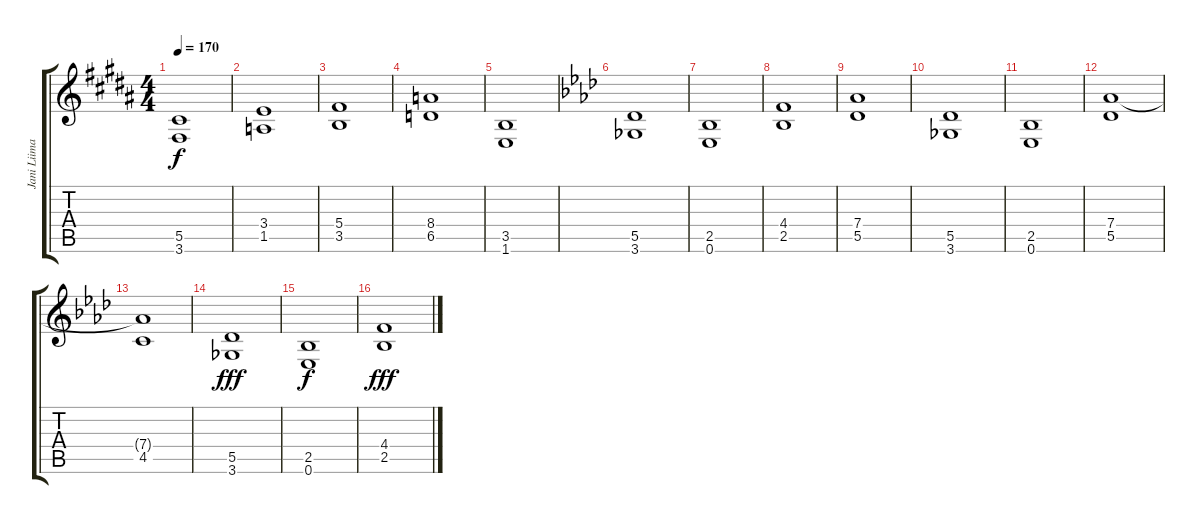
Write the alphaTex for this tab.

\track ("Jani Liimatainen (Rhythm Guitar)" "Jani Liima") {instrument overdrivenguitar}
\staff {score tabs}
\tuning (Eb4 Bb3 Gb3 Db3 Ab2 Eb2) {hide}
\ts (4 4)
\tempo 170
\clef g2
\ks b
(5.5 3.6).1{dy f} |
(3.4 1.5).1 |
(5.4 3.5).1 |
(8.4 6.5).1 |
(3.5 1.6).1 |
\ks ab
(5.5 3.6).1 |
(2.5 0.6).1 |
(4.4 2.5).1 |
(7.4 5.5).1 |
(5.5 3.6).1 |
(2.5 0.6).1 |
(7.4 5.5).1 |
(7.4{t} 4.5).1 |
(5.5 3.6).1{dy fff} |
(2.5 0.6).1{dy f} |
(4.4 2.5).1{dy fff}
